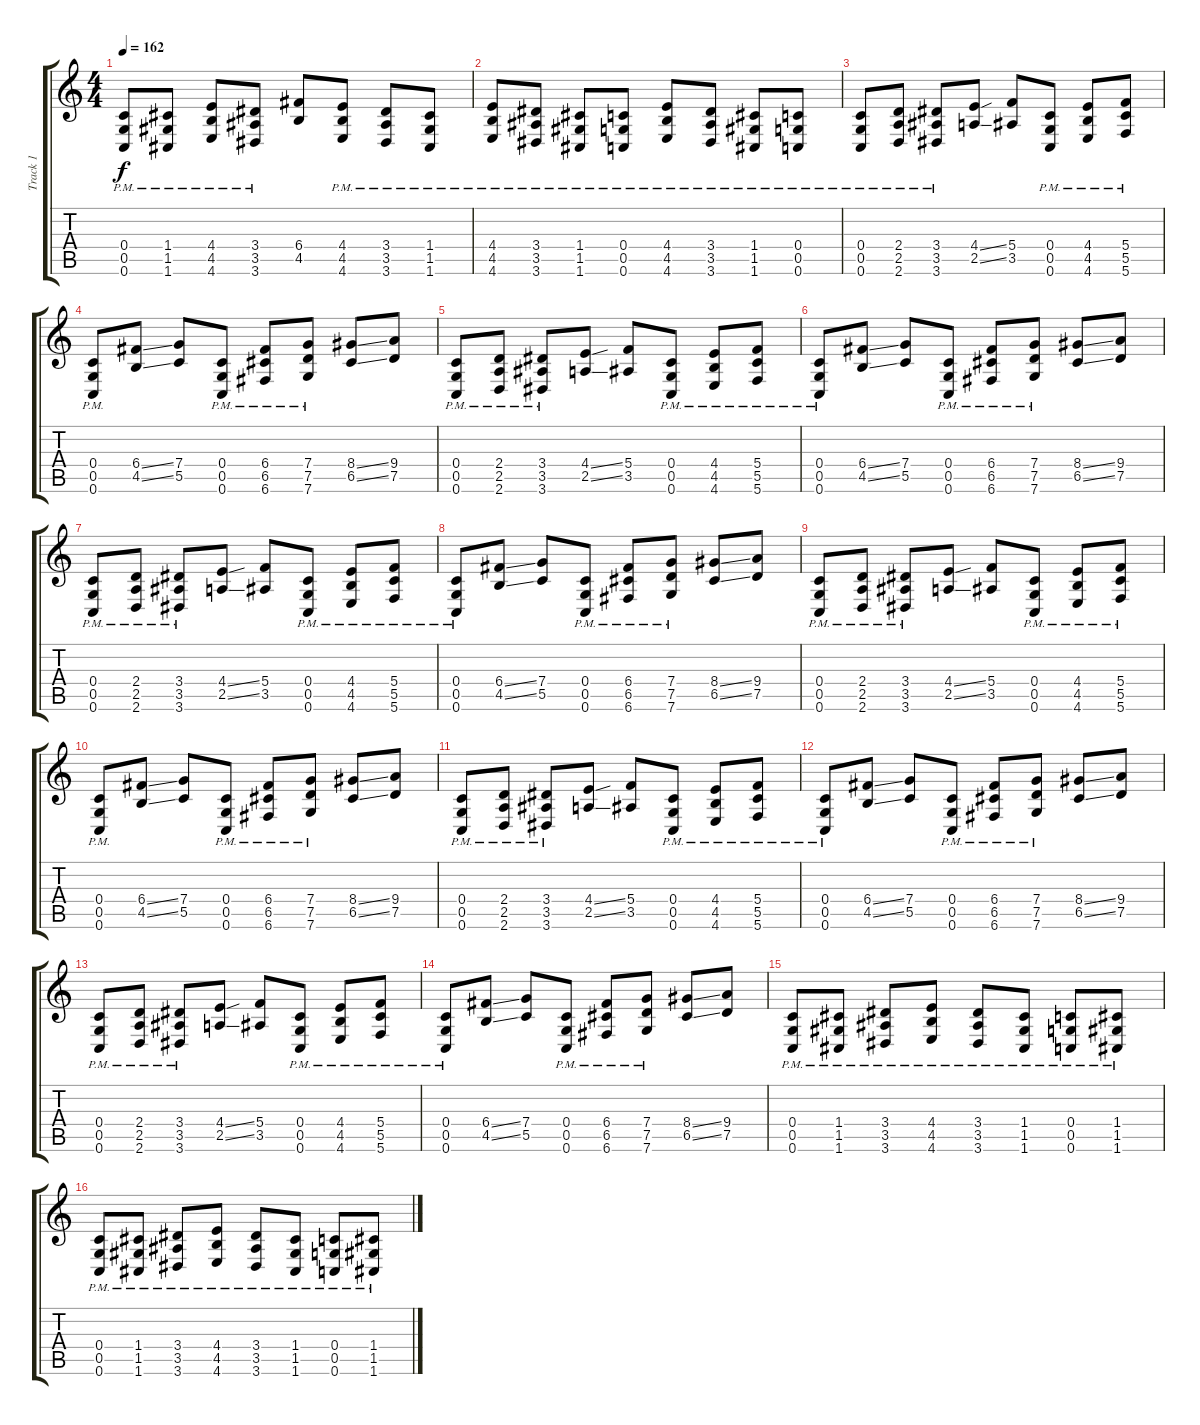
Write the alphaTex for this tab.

\track ("Track 1" "Track 1") {instrument distortionguitar}
\staff {score tabs}
\tuning (D4 A3 F3 C3 G2 C2) {hide}
\ts (4 4)
\tempo 162
\clef g2
\ks c
(0.4{pm} 0.5{pm} 0.6{pm}).8{dy f} (1.4{pm} 1.5{pm} 1.6{pm}).8 (4.4{pm} 4.5{pm} 4.6{pm}).8 (3.4{pm} 3.5{pm} 3.6{pm}).8 (6.4 4.5).8 (4.4{pm} 4.5{pm} 4.6{pm}).8 (3.4{pm} 3.5{pm} 3.6{pm}).8 (1.4{pm} 1.5{pm} 1.6{pm}).8 |
(4.4{pm} 4.5{pm} 4.6{pm}).8 (3.4{pm} 3.5{pm} 3.6{pm}).8 (1.4{pm} 1.5{pm} 1.6{pm}).8 (0.4{pm} 0.5{pm} 0.6{pm}).8 (4.4{pm} 4.5{pm} 4.6{pm}).8 (3.4{pm} 3.5{pm} 3.6{pm}).8 (1.4{pm} 1.5{pm} 1.6{pm}).8 (0.4{pm} 0.5{pm} 0.6{pm}).8 |
(0.4{pm} 0.5{pm} 0.6{pm}).8 (2.4{pm} 2.5{pm} 2.6{pm}).8 (3.4{pm} 3.5{pm} 3.6{pm}).8 (4.4{ss} 2.5{ss}).8 (5.4 3.5).8 (0.4{pm} 0.5{pm} 0.6{pm}).8 (4.4{pm} 4.5{pm} 4.6{pm}).8 (5.4{pm} 5.5{pm} 5.6{pm}).8 |
(0.4{pm} 0.5{pm} 0.6{pm}).8 (6.4{ss} 4.5{ss}).8 (7.4 5.5).8 (0.4{pm} 0.5{pm} 0.6{pm}).8 (6.4{pm} 6.5{pm} 6.6{pm}).8 (7.4{pm} 7.5{pm} 7.6{pm}).8 (8.4{ss} 6.5{ss}).8 (9.4 7.5).8 |
(0.4{pm} 0.5{pm} 0.6{pm}).8 (2.4{pm} 2.5{pm} 2.6{pm}).8 (3.4{pm} 3.5{pm} 3.6{pm}).8 (4.4{ss} 2.5{ss}).8 (5.4 3.5).8 (0.4{pm} 0.5{pm} 0.6{pm}).8 (4.4{pm} 4.5{pm} 4.6{pm}).8 (5.4{pm} 5.5{pm} 5.6{pm}).8 |
(0.4{pm} 0.5{pm} 0.6{pm}).8 (6.4{ss} 4.5{ss}).8 (7.4 5.5).8 (0.4{pm} 0.5{pm} 0.6{pm}).8 (6.4{pm} 6.5{pm} 6.6{pm}).8 (7.4{pm} 7.5{pm} 7.6{pm}).8 (8.4{ss} 6.5{ss}).8 (9.4 7.5).8 |
(0.4{pm} 0.5{pm} 0.6{pm}).8 (2.4{pm} 2.5{pm} 2.6{pm}).8 (3.4{pm} 3.5{pm} 3.6{pm}).8 (4.4{ss} 2.5{ss}).8 (5.4 3.5).8 (0.4{pm} 0.5{pm} 0.6{pm}).8 (4.4{pm} 4.5{pm} 4.6{pm}).8 (5.4{pm} 5.5{pm} 5.6{pm}).8 |
(0.4{pm} 0.5{pm} 0.6{pm}).8 (6.4{ss} 4.5{ss}).8 (7.4 5.5).8 (0.4{pm} 0.5{pm} 0.6{pm}).8 (6.4{pm} 6.5{pm} 6.6{pm}).8 (7.4{pm} 7.5{pm} 7.6{pm}).8 (8.4{ss} 6.5{ss}).8 (9.4 7.5).8 |
(0.4{pm} 0.5{pm} 0.6{pm}).8 (2.4{pm} 2.5{pm} 2.6{pm}).8 (3.4{pm} 3.5{pm} 3.6{pm}).8 (4.4{ss} 2.5{ss}).8 (5.4 3.5).8 (0.4{pm} 0.5{pm} 0.6{pm}).8 (4.4{pm} 4.5{pm} 4.6{pm}).8 (5.4{pm} 5.5{pm} 5.6{pm}).8 |
(0.4{pm} 0.5{pm} 0.6{pm}).8 (6.4{ss} 4.5{ss}).8 (7.4 5.5).8 (0.4{pm} 0.5{pm} 0.6{pm}).8 (6.4{pm} 6.5{pm} 6.6{pm}).8 (7.4{pm} 7.5{pm} 7.6{pm}).8 (8.4{ss} 6.5{ss}).8 (9.4 7.5).8 |
(0.4{pm} 0.5{pm} 0.6{pm}).8 (2.4{pm} 2.5{pm} 2.6{pm}).8 (3.4{pm} 3.5{pm} 3.6{pm}).8 (4.4{ss} 2.5{ss}).8 (5.4 3.5).8 (0.4{pm} 0.5{pm} 0.6{pm}).8 (4.4{pm} 4.5{pm} 4.6{pm}).8 (5.4{pm} 5.5{pm} 5.6{pm}).8 |
(0.4{pm} 0.5{pm} 0.6{pm}).8 (6.4{ss} 4.5{ss}).8 (7.4 5.5).8 (0.4{pm} 0.5{pm} 0.6{pm}).8 (6.4{pm} 6.5{pm} 6.6{pm}).8 (7.4{pm} 7.5{pm} 7.6{pm}).8 (8.4{ss} 6.5{ss}).8 (9.4 7.5).8 |
(0.4{pm} 0.5{pm} 0.6{pm}).8 (2.4{pm} 2.5{pm} 2.6{pm}).8 (3.4{pm} 3.5{pm} 3.6{pm}).8 (4.4{ss} 2.5{ss}).8 (5.4 3.5).8 (0.4{pm} 0.5{pm} 0.6{pm}).8 (4.4{pm} 4.5{pm} 4.6{pm}).8 (5.4{pm} 5.5{pm} 5.6{pm}).8 |
(0.4{pm} 0.5{pm} 0.6{pm}).8 (6.4{ss} 4.5{ss}).8 (7.4 5.5).8 (0.4{pm} 0.5{pm} 0.6{pm}).8 (6.4{pm} 6.5{pm} 6.6{pm}).8 (7.4{pm} 7.5{pm} 7.6{pm}).8 (8.4{ss} 6.5{ss}).8 (9.4 7.5).8 |
(0.4{pm} 0.5{pm} 0.6{pm}).8 (1.4{pm} 1.5{pm} 1.6{pm}).8 (3.4{pm} 3.5{pm} 3.6{pm}).8 (4.4{pm} 4.5{pm} 4.6{pm}).8 (3.4{pm} 3.5{pm} 3.6{pm}).8 (1.4{pm} 1.5{pm} 1.6{pm}).8 (0.4{pm} 0.5{pm} 0.6{pm}).8 (1.4{pm} 1.5{pm} 1.6{pm}).8 |
(0.4{pm} 0.5{pm} 0.6{pm}).8 (1.4{pm} 1.5{pm} 1.6{pm}).8 (3.4{pm} 3.5{pm} 3.6{pm}).8 (4.4{pm} 4.5{pm} 4.6{pm}).8 (3.4{pm} 3.5{pm} 3.6{pm}).8 (1.4{pm} 1.5{pm} 1.6{pm}).8 (0.4{pm} 0.5{pm} 0.6{pm}).8 (1.4{pm} 1.5{pm} 1.6{pm}).8
